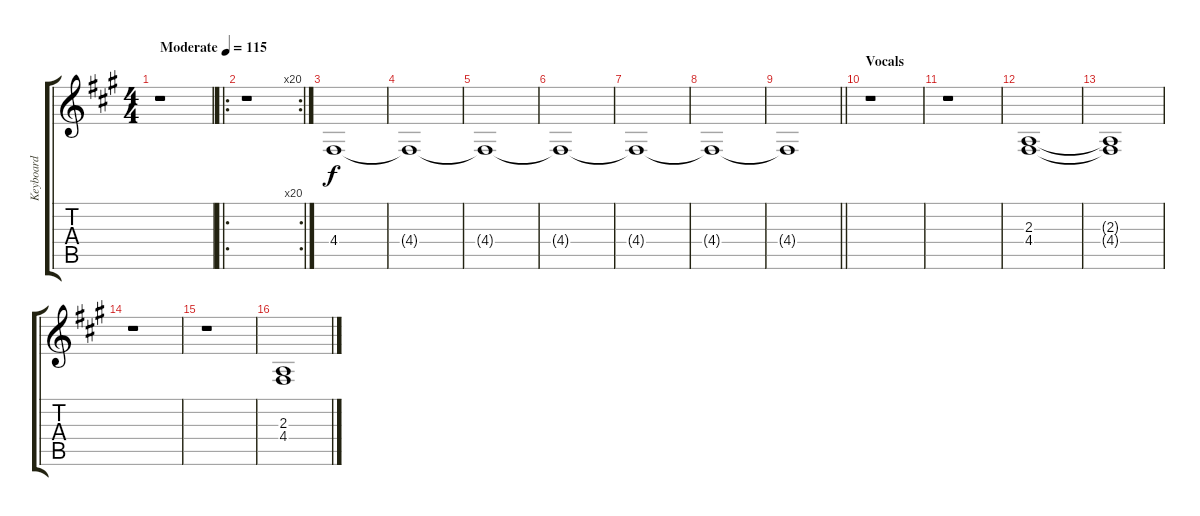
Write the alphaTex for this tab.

\track ("Keyboard" "Keyboard") {instrument pad5bowed}
\staff {score tabs}
\tuning (E4 B3 G3 D3 A2 E2) {hide}
\ts (4 4)
\tempo (115 "Moderate")
\clef g2
\ks f#minor
r.1{dy f instrument pad5bowed} |
\ro
\rc 20
r.1 |
4.4.1 |
4.4{t}.1 |
4.4{t}.1 |
4.4{t}.1 |
4.4{t}.1 |
4.4{t}.1 |
\barLineRight lightlight
4.4{t}.1 |
\section ("" "Vocals")
r.1 |
r.1 |
(2.3 4.4).1 |
(2.3{t} 4.4{t}).1 |
r.1 |
r.1 |
(2.3 4.4).1
